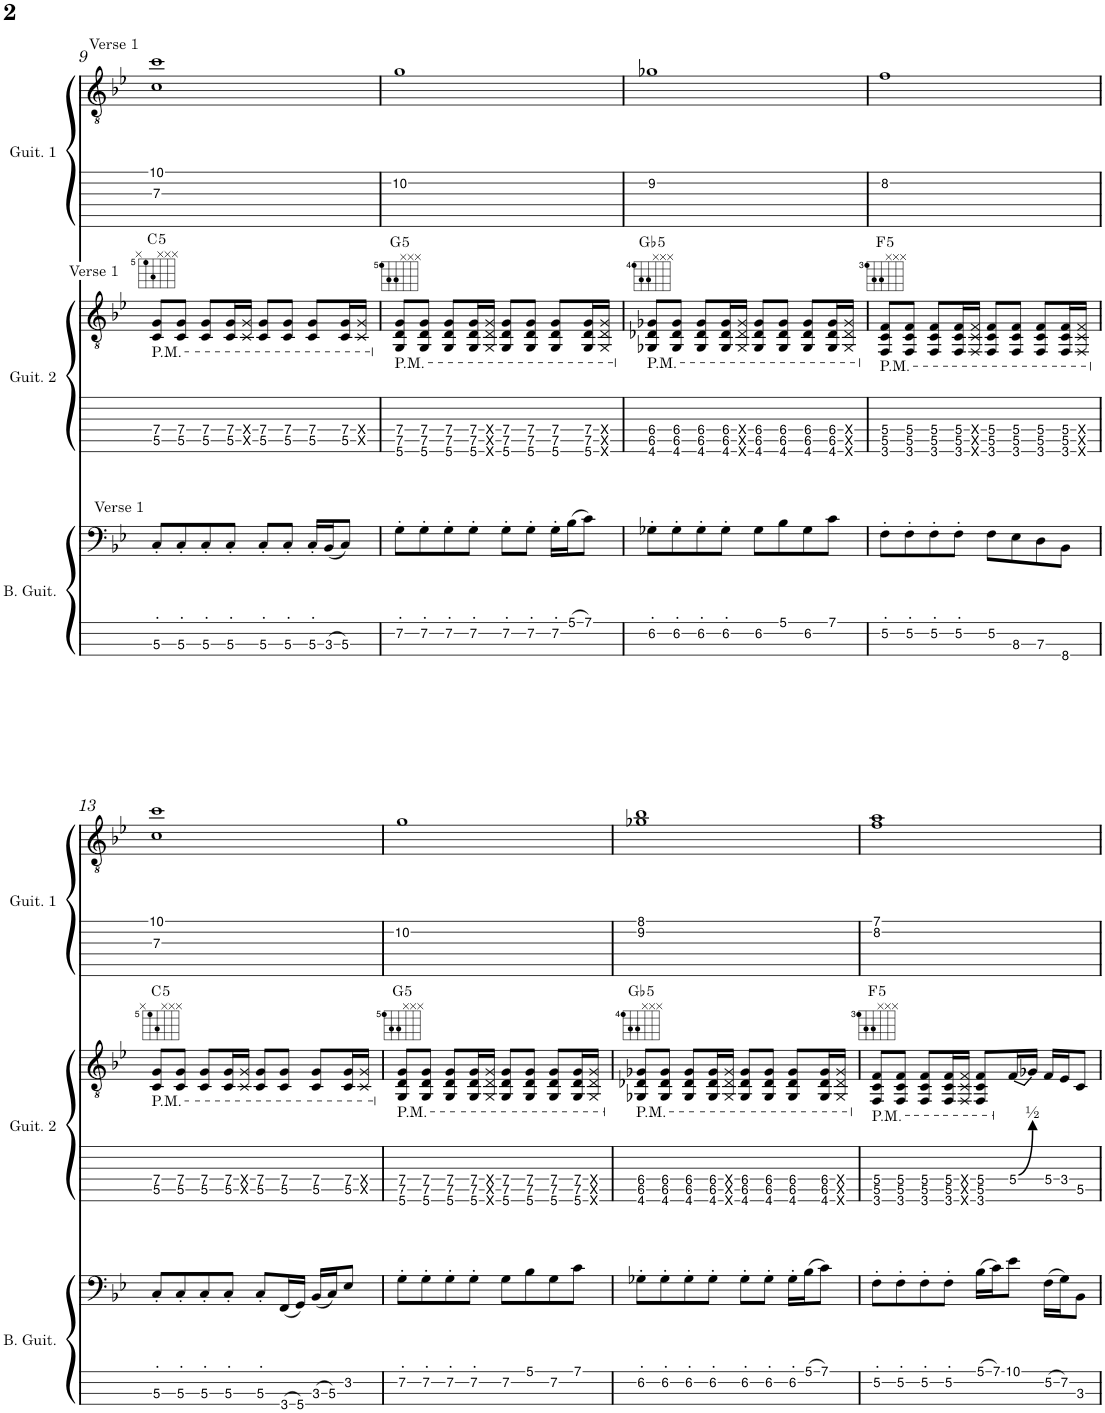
**kern	**kern	**kern	**kern	**harte	**kern	**kern
*part3	*part3	*part2	*part2	*part2	*part1	*part1
*staff6	*staff5	*staff4	*staff3	*	*staff2	*staff1
*I"Bass	*	*I"Guitar 2	*	*	*I"Guitar 1	*
*	*	*I'Guit. 2	*	*	*I'Guit. 1	*
!!LO:PB:g=z
*	*clefF4	*	*clefGv2	*	*	*clefGv2
*Trd7c12	*Trd7c12	*	*	*	*	*
*k[b-e-]	*k[b-e-]	*k[b-e-]	*k[b-e-]	*	*k[b-e-]	*k[b-e-]
*M4/4	*M4/4	*M4/4	*M4/4	*	*M4/4	*M4/4
=9	=9	=9	=9	=9	=9	=9
!	!	!	!	!	!	!LO:TX:a:t=Verse 1
!	!	!	!LO:TX:a:t=Verse 1	!	!	!
!	!	!	!LO:TX:b:t=P.M.	!	!	!
!	!LO:TX:a:t=Verse 1	!	!	!LO:H:kt=5	!	!
8C'L	8C'/L	8C\ 8G\L	8C/ 8G/L	C:(1,5)	1c 1cc	1c 1cc
8C'J	8C'/	8C\ 8G\J	8C/ 8G/J	.	.	.
8C'L	8C'/	8C\ 8G\L	8C/ 8G/L	.	.	.
8C'J	8C'/J	16C\ 16G\L	16C/ 16G/L	.	.	.
.	.	16C\ 16G\JJ	16C/ 16G/JJ	.	.	.
8C'L	8C'/L	8C\ 8G\L	8C/ 8G/L	.	.	.
8C'J	8C'/J	8C\ 8G\J	8C/ 8G/J	.	.	.
16C'LL	16C'/LL	8C\ 8G\L	8C/ 8G/L	.	.	.
16BB-J	(16BB-/J	.	.	.	.	.
8CJ	8C/J)	16C\ 16G\L	16C/ 16G/L	.	.	.
.	.	16C\ 16G\JJ	16C/ 16G/JJ	.	.	.
=10	=10	=10	=10	=10	=10	=10
!	!	!	!LO:TX:b:t=P.M.	!LO:H:kt=5	!	!
8G'L	8G'\L	8GG\ 8D\ 8G\L	8GG/ 8D/ 8G/L	G:(1,5)	1g	1g
8G'J	8G'\	8GG\ 8D\ 8G\J	8GG/ 8D/ 8G/J	.	.	.
8G'L	8G'\	8GG\ 8D\ 8G\L	8GG/ 8D/ 8G/L	.	.	.
8G'J	8G'\J	16GG\ 16D\ 16G\L	16GG/ 16D/ 16G/L	.	.	.
.	.	16GG\ 16D\ 16G\JJ	16GG/ 16D/ 16G/JJ	.	.	.
8G'L	8G'\L	8GG\ 8D\ 8G\L	8GG/ 8D/ 8G/L	.	.	.
8G'J	8G'\J	8GG\ 8D\ 8G\J	8GG/ 8D/ 8G/J	.	.	.
16G'LL	16G'\LL	8GG\ 8D\ 8G\L	8GG/ 8D/ 8G/L	.	.	.
16B-J	(16B-\J	.	.	.	.	.
8cJ	8c\J)	16GG\ 16D\ 16G\L	16GG/ 16D/ 16G/L	.	.	.
.	.	16GG\ 16D\ 16G\JJ	16GG/ 16D/ 16G/JJ	.	.	.
=11	=11	=11	=11	=11	=11	=11
!	!	!	!LO:TX:b:t=P.M.	!LO:H:kt=5	!	!
8G-X'L	8G-X'\L	8GG-X\ 8D-X\ 8G-X\L	8GG-X/ 8D-X/ 8G-X/L	Gb:(1,5)	1g-X	1g-X
8G-'J	8G-'\	8GG-\ 8D-\ 8G-\J	8GG-/ 8D-/ 8G-/J	.	.	.
8G-'L	8G-'\	8GG-\ 8D-\ 8G-\L	8GG-/ 8D-/ 8G-/L	.	.	.
8G-'J	8G-'\J	16GG-\ 16D-\ 16G-\L	16GG-/ 16D-/ 16G-/L	.	.	.
.	.	16GG-\ 16D-\ 16G-\JJ	16GG-/ 16D-/ 16G-/JJ	.	.	.
8G-L	8G-\L	8GG-\ 8D-\ 8G-\L	8GG-/ 8D-/ 8G-/L	.	.	.
8B-J	8B-\	8GG-\ 8D-\ 8G-\J	8GG-/ 8D-/ 8G-/J	.	.	.
8G-L	8G-\	8GG-\ 8D-\ 8G-\L	8GG-/ 8D-/ 8G-/L	.	.	.
8cJ	8c\J	16GG-\ 16D-\ 16G-\L	16GG-/ 16D-/ 16G-/L	.	.	.
.	.	16GG-\ 16D-\ 16G-\JJ	16GG-/ 16D-/ 16G-/JJ	.	.	.
=12	=12	=12	=12	=12	=12	=12
!	!	!	!LO:TX:b:t=P.M.	!LO:H:kt=5	!	!
8F'L	8F'\L	8FF\ 8C\ 8F\L	8FF/ 8C/ 8F/L	F:(1,5)	1f	1f
8F'J	8F'\	8FF\ 8C\ 8F\J	8FF/ 8C/ 8F/J	.	.	.
8F'L	8F'\	8FF\ 8C\ 8F\L	8FF/ 8C/ 8F/L	.	.	.
8F'J	8F'\J	16FF\ 16C\ 16F\L	16FF/ 16C/ 16F/L	.	.	.
.	.	16FF\ 16C\ 16F\JJ	16FF/ 16C/ 16F/JJ	.	.	.
8FL	8F\L	8FF\ 8C\ 8F\L	8FF/ 8C/ 8F/L	.	.	.
8E-J	8E-\	8FF\ 8C\ 8F\J	8FF/ 8C/ 8F/J	.	.	.
8DL	8D\	8FF\ 8C\ 8F\L	8FF/ 8C/ 8F/L	.	.	.
8BB-J	8BB-\J	16FF\ 16C\ 16F\L	16FF/ 16C/ 16F/L	.	.	.
.	.	16FF\ 16C\ 16F\JJ	16FF/ 16C/ 16F/JJ	.	.	.
!!LO:LB:g=z
=13	=13	=13	=13	=13	=13	=13
!	!	!	!LO:TX:b:t=P.M.	!LO:H:kt=5	!	!
8C'L	8C'/L	8C\ 8G\L	8C/ 8G/L	C:(1,5)	1c 1cc	1c 1cc
8C'J	8C'/	8C\ 8G\J	8C/ 8G/J	.	.	.
8C'L	8C'/	8C\ 8G\L	8C/ 8G/L	.	.	.
8C'J	8C'/J	16C\ 16G\L	16C/ 16G/L	.	.	.
.	.	16C\ 16G\JJ	16C/ 16G/JJ	.	.	.
8C'L	8C'/L	8C\ 8G\L	8C/ 8G/L	.	.	.
16FFL	(16FF/L	8C\ 8G\J	8C/ 8G/J	.	.	.
16GGJJ	16GG/JJ)	.	.	.	.	.
16BB-LL	(16BB-/LL	8C\ 8G\L	8C/ 8G/L	.	.	.
16CJ	16C/J)	.	.	.	.	.
8E-J	8E-/J	16C\ 16G\L	16C/ 16G/L	.	.	.
.	.	16C\ 16G\JJ	16C/ 16G/JJ	.	.	.
=14	=14	=14	=14	=14	=14	=14
!	!	!	!LO:TX:b:t=P.M.	!LO:H:kt=5	!	!
8G'L	8G'\L	8GG\ 8D\ 8G\L	8GG/ 8D/ 8G/L	G:(1,5)	1g	1g
8G'J	8G'\	8GG\ 8D\ 8G\J	8GG/ 8D/ 8G/J	.	.	.
8G'L	8G'\	8GG\ 8D\ 8G\L	8GG/ 8D/ 8G/L	.	.	.
8G'J	8G'\J	16GG\ 16D\ 16G\L	16GG/ 16D/ 16G/L	.	.	.
.	.	16GG\ 16D\ 16G\JJ	16GG/ 16D/ 16G/JJ	.	.	.
8GL	8G\L	8GG\ 8D\ 8G\L	8GG/ 8D/ 8G/L	.	.	.
8B-J	8B-\	8GG\ 8D\ 8G\J	8GG/ 8D/ 8G/J	.	.	.
8GL	8G\	8GG\ 8D\ 8G\L	8GG/ 8D/ 8G/L	.	.	.
8cJ	8c\J	16GG\ 16D\ 16G\L	16GG/ 16D/ 16G/L	.	.	.
.	.	16GG\ 16D\ 16G\JJ	16GG/ 16D/ 16G/JJ	.	.	.
=15	=15	=15	=15	=15	=15	=15
!	!	!	!LO:TX:b:t=P.M.	!LO:H:kt=5	!	!
8G-X'L	8G-X'\L	8GG-X\ 8D-X\ 8G-X\L	8GG-X/ 8D-X/ 8G-X/L	Gb:(1,5)	1g-X 1b-	1g-X 1b-
8G-'J	8G-'\	8GG-\ 8D-\ 8G-\J	8GG-/ 8D-/ 8G-/J	.	.	.
8G-'L	8G-'\	8GG-\ 8D-\ 8G-\L	8GG-/ 8D-/ 8G-/L	.	.	.
8G-'J	8G-'\J	16GG-\ 16D-\ 16G-\L	16GG-/ 16D-/ 16G-/L	.	.	.
.	.	16GG-\ 16D-\ 16G-\JJ	16GG-/ 16D-/ 16G-/JJ	.	.	.
8G-'L	8G-'\L	8GG-\ 8D-\ 8G-\L	8GG-/ 8D-/ 8G-/L	.	.	.
8G-'J	8G-'\J	8GG-\ 8D-\ 8G-\J	8GG-/ 8D-/ 8G-/J	.	.	.
16G-'LL	16G-'\LL	8GG-\ 8D-\ 8G-\L	8GG-/ 8D-/ 8G-/L	.	.	.
16B-J	(16B-\J	.	.	.	.	.
8cJ	8c\J)	16GG-\ 16D-\ 16G-\L	16GG-/ 16D-/ 16G-/L	.	.	.
.	.	16GG-\ 16D-\ 16G-\JJ	16GG-/ 16D-/ 16G-/JJ	.	.	.
=16	=16	=16	=16	=16	=16	=16
!	!	!	!LO:TX:b:t=P.M.	!LO:H:kt=5	!	!
8F'L	8F'\L	8FF\ 8C\ 8F\L	8FF/ 8C/ 8F/L	F:(1,5)	1f 1a	1f 1a
8F'J	8F'\	8FF\ 8C\ 8F\J	8FF/ 8C/ 8F/J	.	.	.
8F'L	8F'\	8FF\ 8C\ 8F\L	8FF/ 8C/ 8F/L	.	.	.
8F'J	8F'\J	16FF\ 16C\ 16F\L	16FF/ 16C/ 16F/L	.	.	.
.	.	16FF\ 16C\ 16F\JJ	16FF/ 16C/ 16F/JJ	.	.	.
16B-LL	(16B-\LL	8FF\ 8C\ 8F\L	8FF/ 8C/ 8F/L	.	.	.
16cJ	16c\J)	.	.	.	.	.
8e-J	8e-\J	16FL	16F/L	.	.	.
.	.	16G-XJJ	16G-X/JJ	.	.	.
16FLL	(16F\LL	16FLL	16F/LL	.	.	.
16GJ	16G\J)	16E-J	16E-/J	.	.	.
8BB-J	8BB-\J	8CJ	8C/J	.	.	.
=	=	=	=	=	=	=
*-	*-	*-	*-	*-	*-	*-
